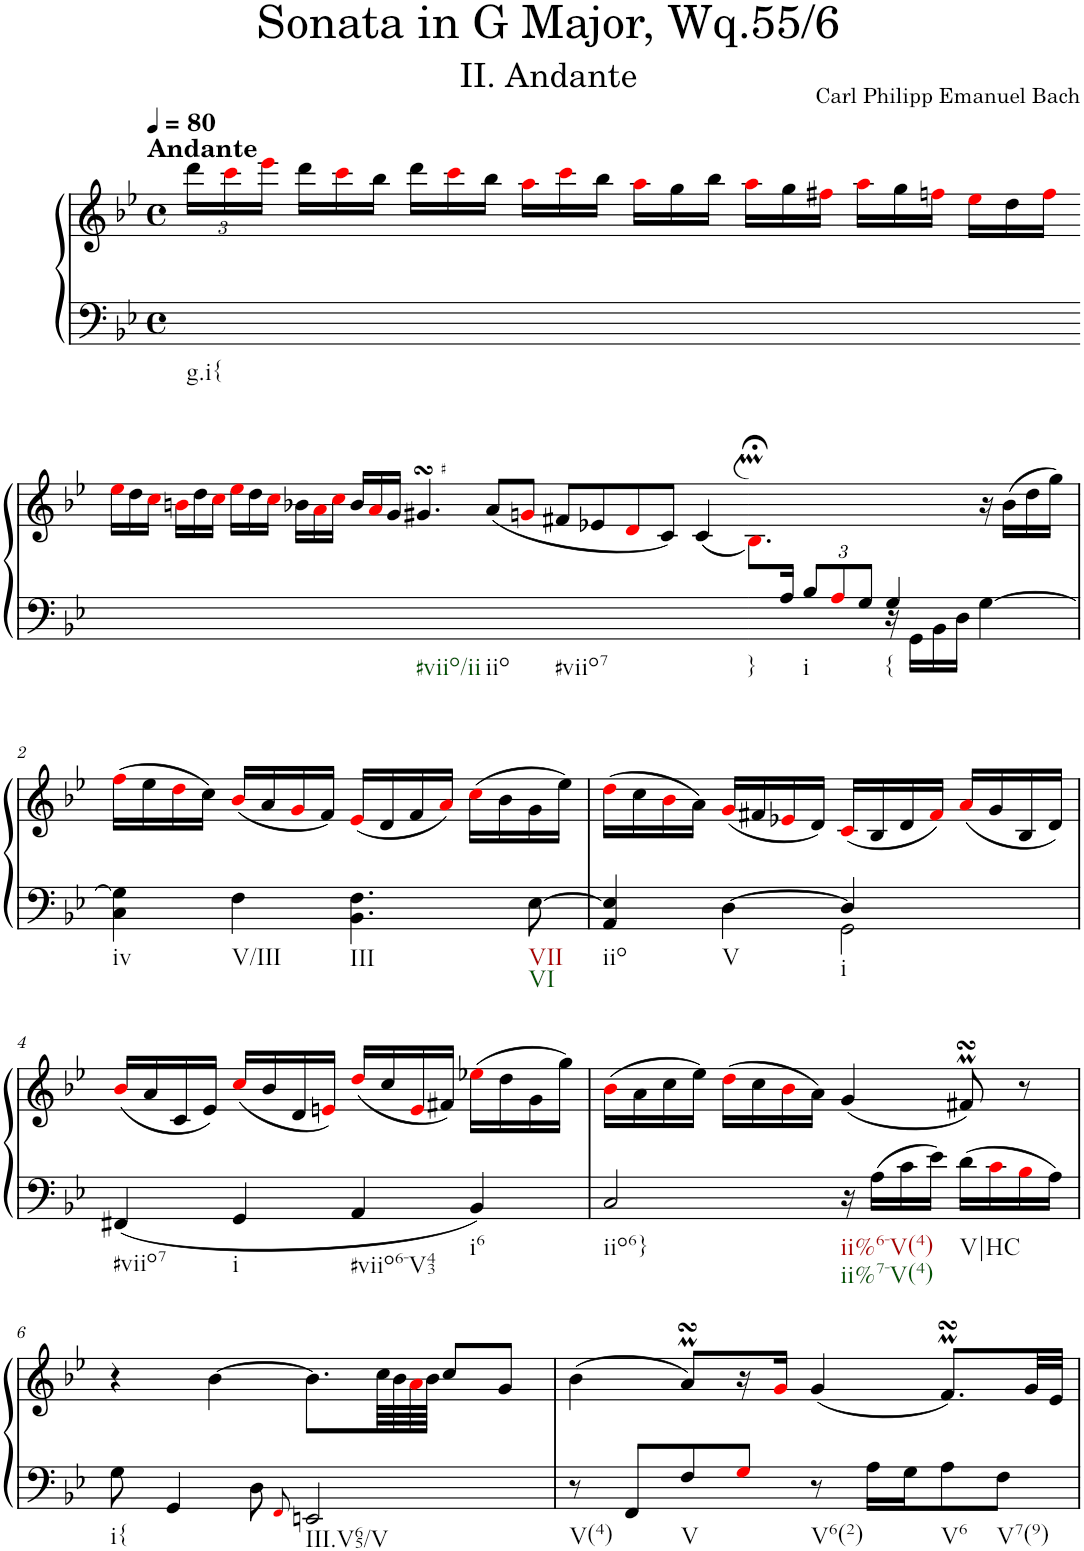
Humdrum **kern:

**kern	**kern
*part1	*part1
*staff2	*staff1
*I"Harpsichord	*
*I'Hch.	*
*clefF4	*clefG2
*k[b-e-]	*k[b-e-]
*g:	*g:
*M4/4	*M4/4
*met(c)	*met(c)
*	*Xbrackettup
*MM80	*MM80
=	=
!	!LO:TX:a:B:t=Andante
!LO:TX:b:t=g.i{	!
1ryy	24ddd\LL
.	24ccci\
.	24eee-i\JJ
*	*Xtuplet
.	24ddd\LL
.	24ccci\
.	24bb-\JJ
.	24ddd\LL
.	24ccci\
.	24bb-\JJ
.	24aai\LL
.	24ccci\
.	24bb-\JJ
.	24aai\LL
.	24gg\
.	24bb-\JJ
.	24aai\LL
.	24gg\
.	24ff#Xi\JJ
.	24aai\LL
.	24gg\
.	24ffni\JJ
.	24ee-i\LL
.	24dd\
.	24ffi\JJ
!!LO:LB:g=z
=-	=-
!LO:TX:b:t=#viio/ii	!
1ryy	24ee-i\LL
.	24dd\
.	24cci\JJ
.	24bni\LL
.	24dd\
.	24cci\JJ
.	24ee-i\LL
.	24dd\
.	24cci\JJ
.	24b-X\LL
.	24ai\
.	24cci\JJ
.	24b-/LL
.	24ai/
.	24g/JJ
.	4.g#XsSsS/
=-	=-
!LO:TX:b:t=iio	!
!LO:TX:b:t=#viio7	!
1ryy	(<8a/L
.	8gni/J
.	8f#X/L
.	8e-X/
.	8di/
.	8c/J)
.	(<4c/
=1-	=1-
*^	*
!LO:TX:b:t=}	!	!
!LO:TX:b:t=i	!	!
8.ryy	2ryy	8.B-;<Mi\L)
16A/Jk	.	16ryy
*Xbrackettup	*	*
12B-/L	.	.
12Ai/	.	.
12G/J	.	.
!LO:TX:b:t={	!	!
4G/	16r	.
.	16GG\LL	.
.	16BB-\	.
.	16D\JJ	.
4ryy	[4G\	16r
.	.	(>16b-\LL
.	.	16dd\
.	.	16gg\JJ)
*v	*v	*
!!LO:LB:g=z
=2	=2
!LO:TX:b:t=iv	!
4C\ 4G\]	(>16ffi\LL
.	16ee-\
.	16ddi\
.	16cc\JJ)
!LO:TX:b:t=V/III	!
4F\	(<16b-i/LL
.	16a/
.	16gi/
.	16f/JJ)
!LO:TX:b:t=III	!
4.BB-\ 4.F\	(<16e-i/LL
.	16d/
.	16f/
.	16ai/JJ)
.	(>16cci\LL
.	16b-\
!LO:TX:b:t=VII	!
!LO:TX:b:t=VI	!
[8E-\	16g\
.	16ee-\JJ)
=3	=3
*^	*
!LO:TX:b:t=iio	!	!
4AA/ 4E-/]	2ryy	(>16ddi\LL
.	.	16cc\
.	.	16b-i\
.	.	16a\JJ)
!LO:TX:b:t=V	!	!
[4D\	.	(<16gi/LL
.	.	16f#X/
.	.	16e-Xi/
.	.	16d/JJ)
!LO:TX:b:t=i	!	!
4D/]	2GG\	(<16ci/LL
.	.	16B-/
.	.	16d/
.	.	16f#i/JJ)
4ryy	.	(<16ai/LL
.	.	16g/
.	.	16B-/
.	.	16d/JJ)
*v	*v	*
!!LO:LB:g=z
=4	=4
!LO:TX:b:t=#viio7	!
4FF#X/	(<16b-i/LL
.	16a/
.	16c/
.	16e-/JJ)
!LO:TX:b:t=i	!
4GG/	(<16cci/LL
.	16b-/
.	16d/
.	16eni/JJ)
!LO:TX:b:t=#viio6-V43	!
4AA/	(<16ddi/LL
.	16cc/
.	16ei/
.	16f#X/JJ)
!LO:TX:b:t=i6	!
4BB-/	(>16ee-Xi\LL
.	16dd\
.	16g\
.	16gg\JJ)
=5	=5
!LO:TX:b:t=iio6}	!
2C/	(>16b-i\LL
.	16a\
.	16cc\
.	16ee-\JJ)
.	(>16ddi\LL
.	16cc\
.	16b-i\
.	16a\JJ)
!LO:TX:b:t=ii%6-V(4)	!
!LO:TX:b:t=ii%7-V(4)	!
16r	(<4g/
16A\LL	.
16c\	.
16e-\JJ	.
!LO:TX:b:t=V|HC	!
16d\LL	8f#XmsSsS/)
16ci\	.
16B-i\	8r
16A\JJ	.
!!LO:LB:g=z
=6	=6
!LO:TX:b:t=i{	!
8G\	4r
4GG/	.
.	[4b-\
8D\	.
8qFFi/	.
!LO:TX:b:t=III.V65/V	!
2EEn/	8.b-\L]
.	64cc\LLL
.	64b-\
.	64ai\
.	64b-\JJJJ
.	8cc/L
.	8g/J
=7	=7
!LO:TX:b:t=V(4)	!
8r	(>4b-\
8FF/L	.
!LO:TX:b:t=V	!
8F/	8asSsSm/L)
8Gi/J	16r
.	16gi/JJ
!LO:TX:b:t=V6(2)	!
8r	(<4g/
16A\LL	.
16G\J	.
!LO:TX:b:t=V6	!
8A\	8.fsSSSM/L)
!LO:TX:b:t=V7(9)	!
8F\J	.
.	32g/LL
.	32e-/JJJ
=	=
*-	*-
